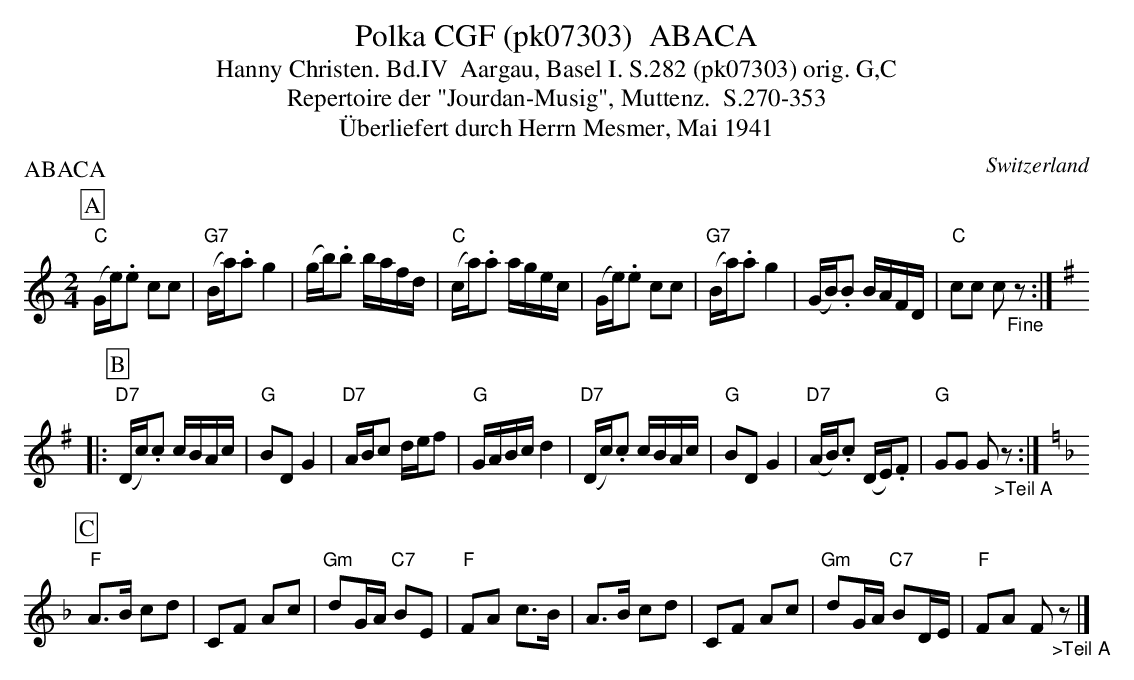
X:1
T:Polka CGF (pk07303)  ABACA
T:Hanny Christen. Bd.IV  Aargau, Basel I. S.282 (pk07303) orig. G,C
T: Repertoire der "Jourdan-Musig", Muttenz.  S.270-353
T:Überliefert durch Herrn Mesmer, Mai 1941
P:ABACA
M:2/4
L:1/16
O:Switzerland
K:C major
[P:A] "C" (Ge).e2 c2c2 | ("G7"Ba).a2g4 | (gb).b2 bafd | ("C"ca).a2 agec | (Ge).e2 c2c2 | ("G7"Ba).a2g4 | (GB).B2 BAFD | "C"c2c2 c2"_Fine"z2 :| [P:B] [K:G]
|: ("D7"Dc).c2 cBAc | "G"B2D2G4 |  "D7"ABc2 def2 | "G"GABc d4 |  ("D7"Dc).c2 cBAc | "G"B2D2G4 | ("D7"AB).c2 (DE).F2 | "G"G2G2 G2"_>Teil A"z2 :| [P:C] [K:F] [L:1/8]
 "F"A>B cd | CF Ac | "Gm"dG/A/ "C7"BE | "F"FA c>B | A>B cd | CF Ac | "Gm"dG/A/ "C7"BD/E/ | "F"FA F"_>Teil A"z |]
